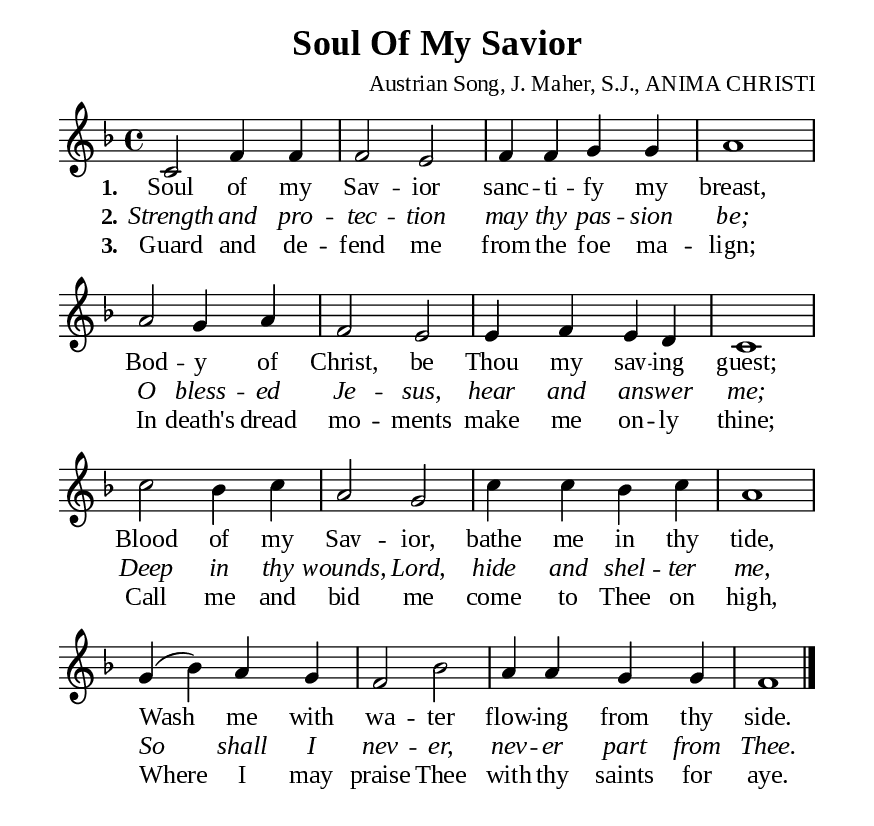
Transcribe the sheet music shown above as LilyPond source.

%%%%%%%%%%%%%%%%%%%%%%%%%%%%%
% CONTENTS OF THIS DOCUMENT
% 1. Common settings
% 2. Verse music
% 3. Verse lyrics
% 4. Layout
%%%%%%%%%%%%%%%%%%%%%%%%%%%%%

%%%%%%%%%%%%%%%%%%%%%%%%%%%%%
% 1. Common settings
%%%%%%%%%%%%%%%%%%%%%%%%%%%%%
\version "2.18.2"

\header {
  title = "Soul Of My Savior"
  composer = "Austrian Song, J. Maher, S.J., ANIMA CHRISTI"
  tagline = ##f
}

global= {
  \key f \major
  \time 4/4
  \override Score.BarNumber.break-visibility = ##(#f #f #f)
  \override Lyrics.LyricSpace.minimum-distance = #3.0
}

\paper {
  #(set-paper-size "a5")
  top-margin = 3.2\mm
  bottom-marign = 10\mm
  left-margin = 10\mm
  right-margin = 10\mm
  indent = #0
  #(define fonts
	 (make-pango-font-tree "Liberation Serif"
	 		       "Liberation Serif"
			       "Liberation Serif"
			       (/ 20 20)))
  system-system-spacing = #'((basic-distance . 3) (padding . 3))
}

printItalic = \with {
  \override LyricText.font-shape = #'italic
}

%%%%%%%%%%%%%%%%%%%%%%%%%%%%%
% 2. Verse music
%%%%%%%%%%%%%%%%%%%%%%%%%%%%%
musicVerseSoprano = \relative c' {
  %{	01	%} c2 f4 f |
  %{	02	%} f2 e |
  %{	03	%} f4 f g g |
  %{	04	%} a1 |
  %{	05	%} a2 g4 a |
  %{	06	%} f2 e |
  %{	07	%} e4 f e d |
  %{	08	%} c1 |
  %{	09	%} c'2 bes4 c |
  %{	10	%} a2 g |
  %{	11	%} c4 c bes c |
  %{	12	%} a1 |
  %{	13	%} g4 (bes) a g |
  %{	14	%} f2 bes |
  %{	15	%} a4 a g g |
  %{	16	%} f1 \bar "|."
}

%%%%%%%%%%%%%%%%%%%%%%%%%%%%%
% 3. Verse lyrics
%%%%%%%%%%%%%%%%%%%%%%%%%%%%%
verseOne = \lyricmode {
  \set stanza = #"1."
  Soul of my Sav -- ior sanc -- ti -- fy my breast,
  Bod -- y of Christ, be Thou my sav -- ing guest;
  Blood of my Sav -- ior, bathe me in thy tide,
  Wash me with wa -- ter flow -- ing from thy side.
}

verseTwo = \lyricmode {
  \set stanza = #"2."
  Strength and pro -- tec -- tion may thy pas -- sion be;
  O bless -- ed Je -- sus, hear and an -- swer me;
  Deep in thy wounds, Lord, hide and shel -- ter me,
  So shall I nev -- er, nev -- er part from Thee.
}

verseThree = \lyricmode {
  \set stanza = #"3."
  Guard and de -- fend me from the foe ma -- lign;
  In death's dread mo -- ments make me on -- ly thine;
  Call me and bid me come to Thee on high,
  Where I may praise Thee with thy saints for aye.
}

%%%%%%%%%%%%%%%%%%%%%%%%%%%%%
% 4. Layout
%%%%%%%%%%%%%%%%%%%%%%%%%%%%%
\score {
    \new ChoirStaff <<
      \new Staff <<
        \clef "treble"
        \new Voice = "sopranos" { \global   \musicVerseSoprano }
      >>
      \new Lyrics \lyricsto sopranos \verseOne
      \new Lyrics \printItalic \lyricsto sopranos \verseTwo
      \new Lyrics \lyricsto sopranos \verseThree
    >>
}
